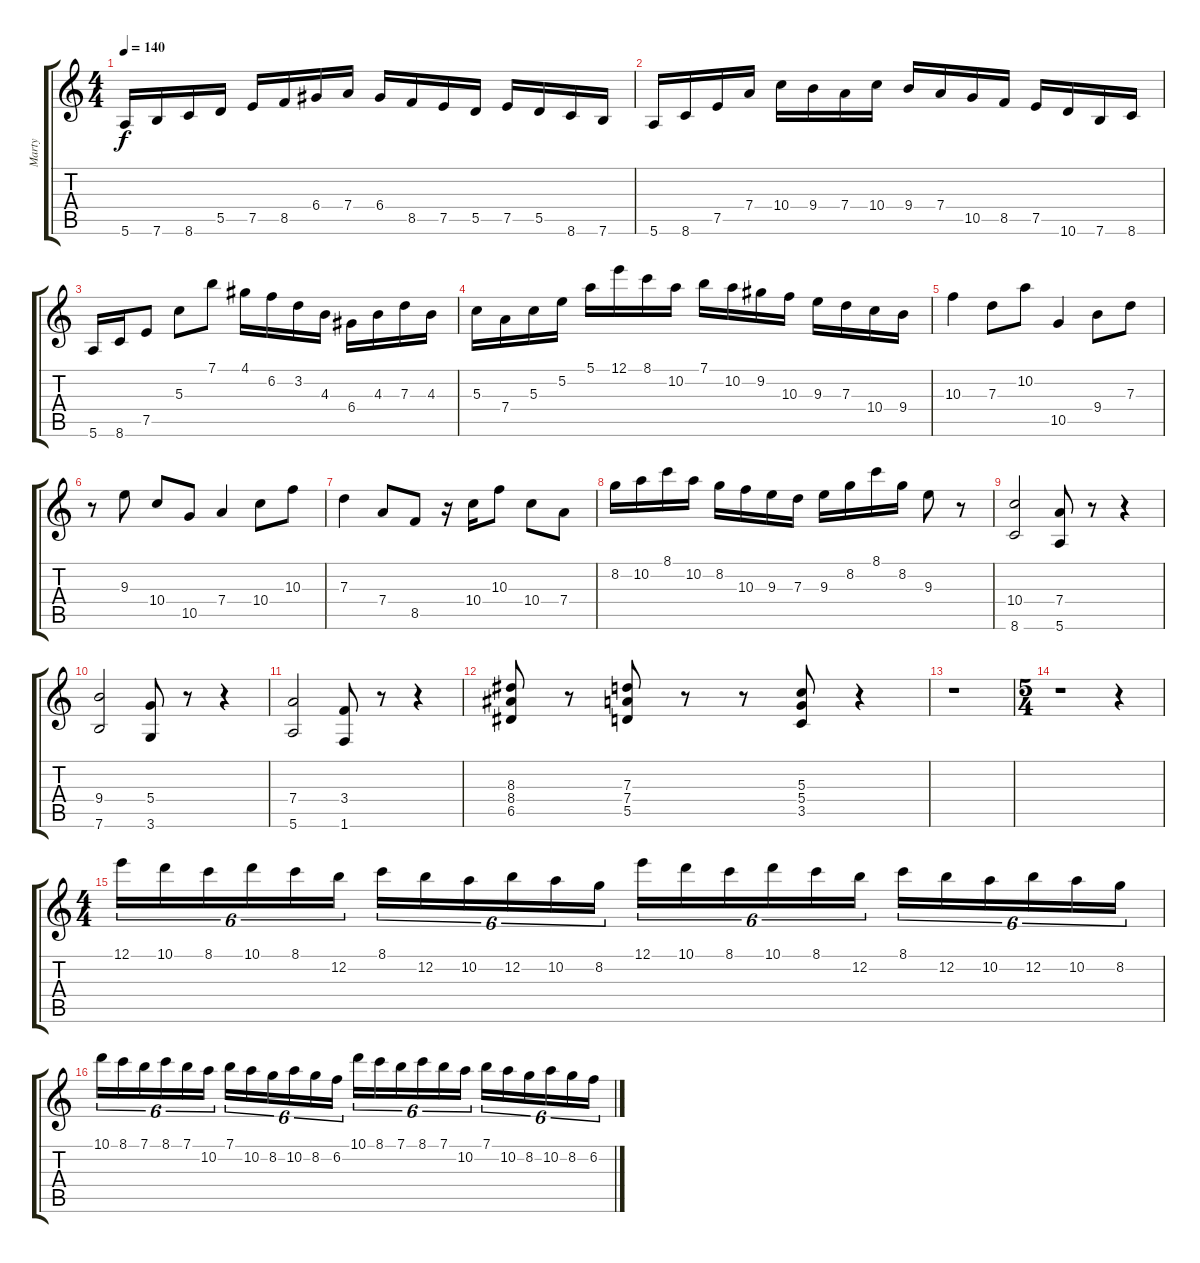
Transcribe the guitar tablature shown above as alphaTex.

\track ("Marty" "Marty") {instrument distortionguitar}
\staff {score tabs}
\tuning (E4 B3 G3 D3 A2 E2) {hide}
\ts (4 4)
\tempo 140
\clef g2
\ks c
5.6.16{dy f} 7.6.16 8.6.16 5.5.16 7.5.16 8.5.16 6.4.16 7.4.16 6.4.16 8.5.16 7.5.16 5.5.16 7.5.16 5.5.16 8.6.16 7.6.16 |
5.6.16 8.6.16 7.5.16 7.4.16 10.4.16 9.4.16 7.4.16 10.4.16 9.4.16 7.4.16 10.5.16 8.5.16 7.5.16 10.6.16 7.6.16 8.6.16 |
5.6.16 8.6.16 7.5.8 5.3.8 7.1.8 4.1.16 6.2.16 3.2.16 4.3.16 6.4.16 4.3.16 7.3.16 4.3.16 |
5.3.16 7.4.16 5.3.16 5.2.16 5.1.16 12.1.16 8.1.16 10.2.16 7.1.16 10.2.16 9.2.16 10.3.16 9.3.16 7.3.16 10.4.16 9.4.16 |
10.3.4 7.3.8 10.2.8 10.5.4 9.4.8 7.3.8 |
r.8 9.3.8 10.4.8 10.5.8 7.4.4 10.4.8 10.3.8 |
7.3.4 7.4.8 8.5.8 r.16 10.4.16 10.3.8 10.4.8 7.4.8 |
8.2.16 10.2.16 8.1.16 10.2.16 8.2.16 10.3.16 9.3.16 7.3.16 9.3.16 8.2.16 8.1.16 8.2.16 9.3.8 r.8 |
(10.4 8.6).2 (7.4 5.6).8 r.8 r.4 |
(9.4 7.6).2 (5.4 3.6).8 r.8 r.4 |
(7.4 5.6).2 (3.4 1.6).8 r.8 r.4 |
(8.3 8.4 6.5).8 r.8 (7.3 7.4 5.5).8 r.8 r.8 (5.3 5.4 3.5).8 r.4 |
r.1 |
\ts (5 4)
r.1 r.4 |
\ts (4 4)
12.1.16{tu (6 4)} 10.1.16{tu (6 4)} 8.1.16{tu (6 4)} 10.1.16{tu (6 4)} 8.1.16{tu (6 4)} 12.2.16{tu (6 4)} 8.1.16{tu (6 4)} 12.2.16{tu (6 4)} 10.2.16{tu (6 4)} 12.2.16{tu (6 4)} 10.2.16{tu (6 4)} 8.2.16{tu (6 4)} 12.1.16{tu (6 4)} 10.1.16{tu (6 4)} 8.1.16{tu (6 4)} 10.1.16{tu (6 4)} 8.1.16{tu (6 4)} 12.2.16{tu (6 4)} 8.1.16{tu (6 4)} 12.2.16{tu (6 4)} 10.2.16{tu (6 4)} 12.2.16{tu (6 4)} 10.2.16{tu (6 4)} 8.2.16{tu (6 4)} |
10.1.16{tu (6 4)} 8.1.16{tu (6 4)} 7.1.16{tu (6 4)} 8.1.16{tu (6 4)} 7.1.16{tu (6 4)} 10.2.16{tu (6 4)} 7.1.16{tu (6 4)} 10.2.16{tu (6 4)} 8.2.16{tu (6 4)} 10.2.16{tu (6 4)} 8.2.16{tu (6 4)} 6.2.16{tu (6 4)} 10.1.16{tu (6 4)} 8.1.16{tu (6 4)} 7.1.16{tu (6 4)} 8.1.16{tu (6 4)} 7.1.16{tu (6 4)} 10.2.16{tu (6 4)} 7.1.16{tu (6 4)} 10.2.16{tu (6 4)} 8.2.16{tu (6 4)} 10.2.16{tu (6 4)} 8.2.16{tu (6 4)} 6.2.16{tu (6 4)}
